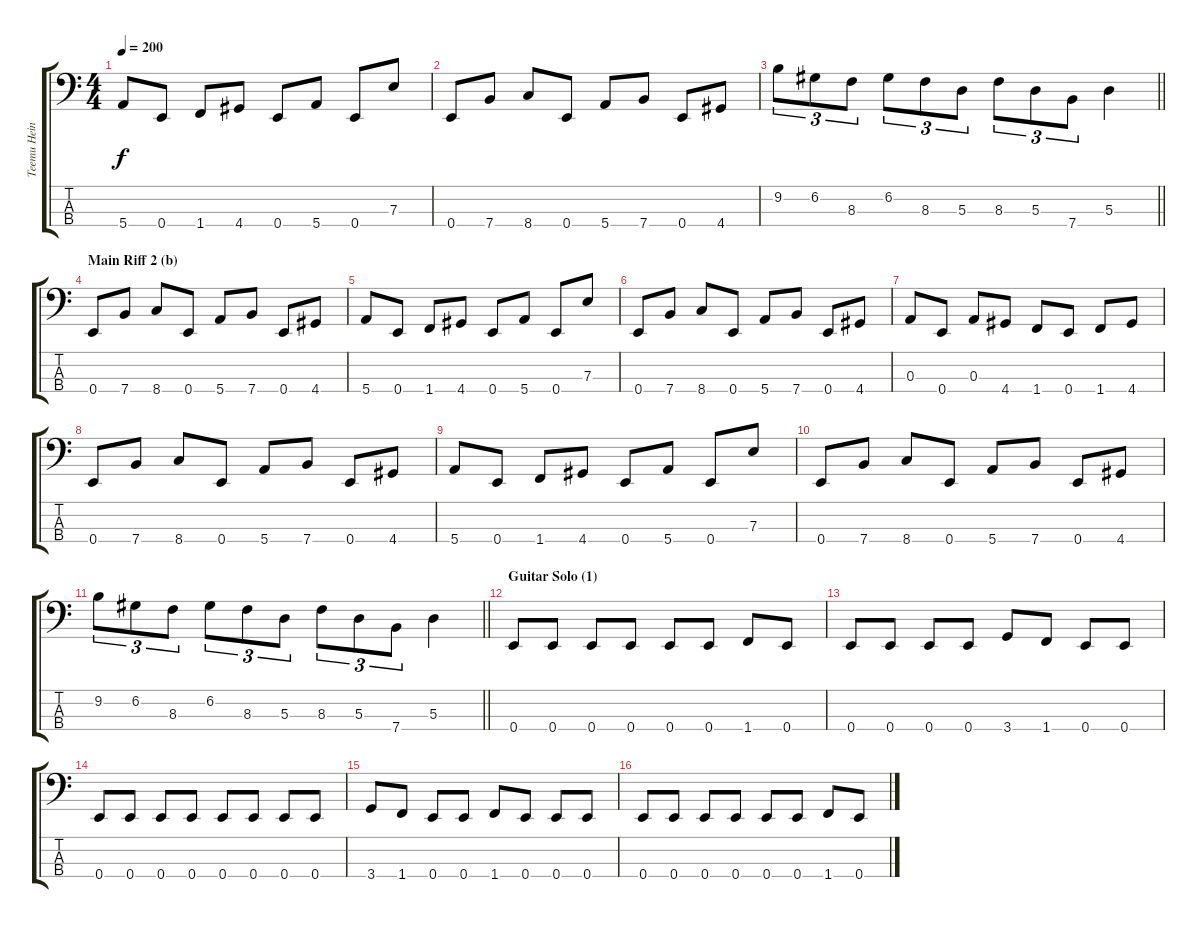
\track ("Teemu Heinola (bass)" "Teemu Hein") {instrument electricbasspick}
\staff {score tabs}
\tuning (G2 D2 A1 E1) {hide}
\ts (4 4)
\tempo 200
\clef f4
\ks c
5.4.8{dy f} 0.4.8 1.4.8 4.4.8 0.4.8 5.4.8 0.4.8 7.3.8 |
0.4.8 7.4.8 8.4.8 0.4.8 5.4.8 7.4.8 0.4.8 4.4.8 |
\barLineRight lightlight
9.2.8{tu (3 2)} 6.2.8{tu (3 2)} 8.3.8{tu (3 2)} 6.2.8{tu (3 2)} 8.3.8{tu (3 2)} 5.3.8{tu (3 2)} 8.3.8{tu (3 2)} 5.3.8{tu (3 2)} 7.4.8{tu (3 2)} 5.3.4 |
\section ("" "Main Riff 2 (b)")
0.4.8 7.4.8 8.4.8 0.4.8 5.4.8 7.4.8 0.4.8 4.4.8 |
5.4.8 0.4.8 1.4.8 4.4.8 0.4.8 5.4.8 0.4.8 7.3.8 |
0.4.8 7.4.8 8.4.8 0.4.8 5.4.8 7.4.8 0.4.8 4.4.8 |
0.3.8 0.4.8 0.3.8 4.4.8 1.4.8 0.4.8 1.4.8 4.4.8 |
0.4.8 7.4.8 8.4.8 0.4.8 5.4.8 7.4.8 0.4.8 4.4.8 |
5.4.8 0.4.8 1.4.8 4.4.8 0.4.8 5.4.8 0.4.8 7.3.8 |
0.4.8 7.4.8 8.4.8 0.4.8 5.4.8 7.4.8 0.4.8 4.4.8 |
\barLineRight lightlight
9.2.8{tu (3 2)} 6.2.8{tu (3 2)} 8.3.8{tu (3 2)} 6.2.8{tu (3 2)} 8.3.8{tu (3 2)} 5.3.8{tu (3 2)} 8.3.8{tu (3 2)} 5.3.8{tu (3 2)} 7.4.8{tu (3 2)} 5.3.4 |
\section ("" "Guitar Solo (1)")
\ks aminor
0.4.8 0.4.8 0.4.8 0.4.8 0.4.8 0.4.8 1.4.8 0.4.8 |
0.4.8 0.4.8 0.4.8 0.4.8 3.4.8 1.4.8 0.4.8 0.4.8 |
0.4.8 0.4.8 0.4.8 0.4.8 0.4.8 0.4.8 0.4.8 0.4.8 |
3.4.8 1.4.8 0.4.8 0.4.8 1.4.8 0.4.8 0.4.8 0.4.8 |
0.4.8 0.4.8 0.4.8 0.4.8 0.4.8 0.4.8 1.4.8 0.4.8
